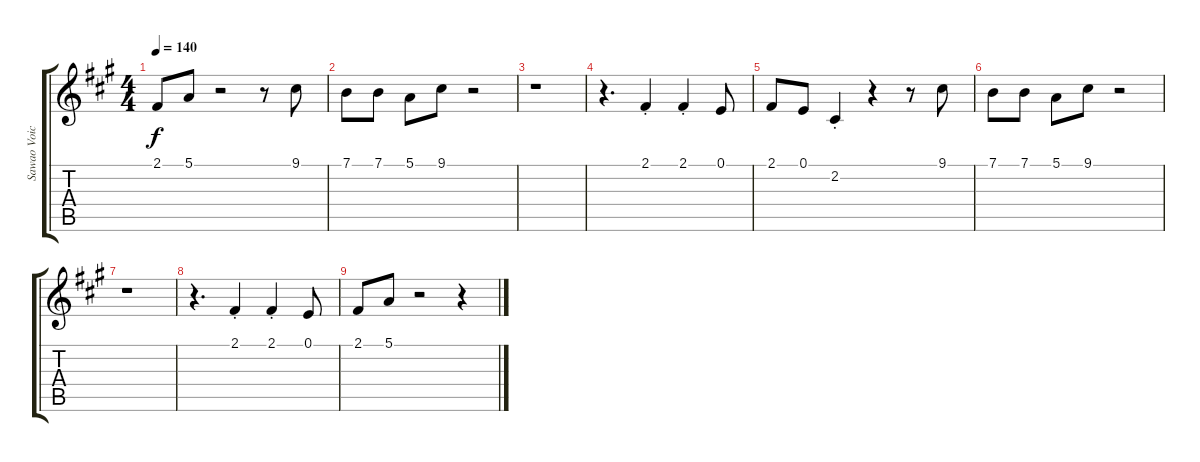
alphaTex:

\track ("Sawao Voice" "Sawao Voic") {instrument lead2sawtooth}
\staff {score tabs}
\tuning (E4 B3 G3 D3 A2 E2) {hide}
\ts (4 4)
\tempo 140
\clef g2
\ks a
2.1.8{dy f} 5.1.8 r.2 r.8 9.1.8 |
7.1.8 7.1.8 5.1.8 9.1.8 r.2 |
r.1 |
r.4{d} 2.1{st}.4 2.1{st}.4 0.1.8 |
2.1.8 0.1.8 2.2{st}.4 r.4 r.8 9.1.8 |
7.1.8 7.1.8 5.1.8 9.1.8 r.2 |
r.1 |
r.4{d} 2.1{st}.4 2.1{st}.4 0.1.8 |
2.1.8 5.1.8 r.2 r.4
